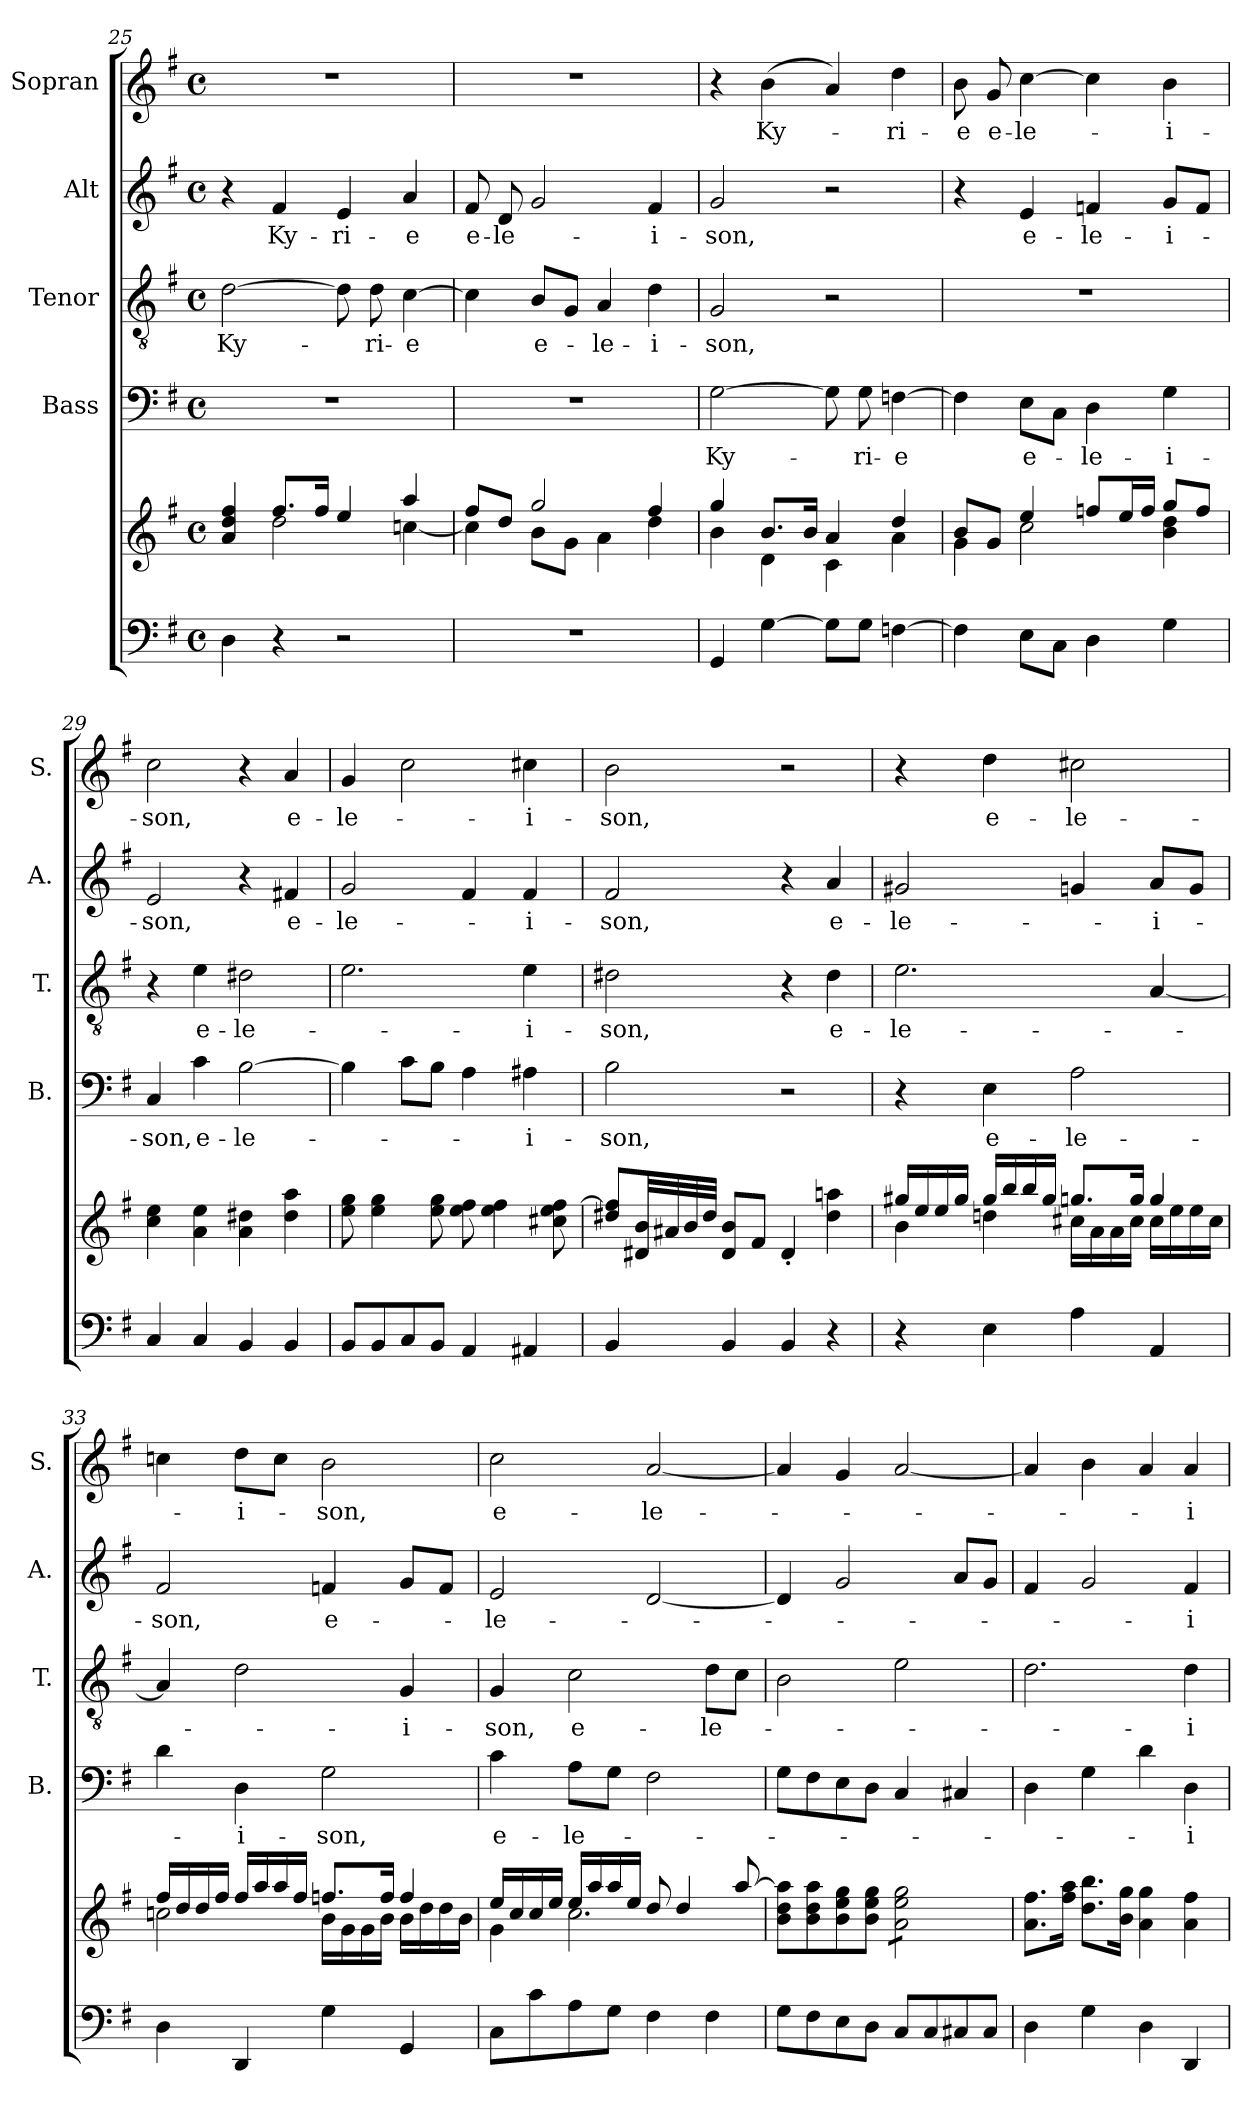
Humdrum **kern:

**kern	**kern	**kern	**text	**kern	**text	**kern	**text	**kern	**text
*part5	*part5	*part4	*part4	*part3	*part3	*part2	*part2	*part1	*part1
*staff6	*staff5	*staff4	*staff4	*staff3	*staff3	*staff2	*staff2	*staff1	*staff1
*	*	*I"Bass	*	*I"Tenor	*	*I"Alt	*	*I"Sopran	*
*	*	*I'B.	*	*I'T.	*	*I'A.	*	*I'S.	*
*clefF4	*clefG2	*clefF4	*	*clefGv2	*	*clefG2	*	*clefG2	*
*k[f#]	*k[f#]	*k[f#]	*	*k[f#]	*	*k[f#]	*	*k[f#]	*
*G:	*G:	*G:	*	*G:	*	*G:	*	*G:	*
*M4/4	*M4/4	*M4/4	*	*M4/4	*	*M4/4	*	*M4/4	*
*met(c)	*met(c)	*met(c)	*	*met(c)	*	*met(c)	*	*met(c)	*
=25	=25	=25	=25	=25	=25	=25	=25	=25	=25
*	*^	*	*	*	*	*	*	*	*
!	!	!	!	!	!	!LO:LY:b	!	!	!	!
4D\	4a/ 4dd/ 4ff#/	4ryy	1r	.	[2d\	Ky-	4r	.	1r	.
!	!	!	!	!	!	!	!	!LO:LY:b	!	!
4r	8.ff#/L	2dd\	.	.	.	.	4f#/	Ky-	.	.
.	16ff#/Jk	.	.	.	.	.	.	.	.	.
!	!	!	!	!	!	!	!	!LO:LY:b	!	!
2r	4ee/	.	.	.	8d\]	.	4e/	-ri-	.	.
!	!	!	!	!	!	!LO:LY:b	!	!	!	!
.	.	.	.	.	8d\	-ri-	.	.	.	.
!	!	!	!	!	!	!LO:LY:b	!	!LO:LY:b	!	!
.	4aa/	[<4ccn\	.	.	[4c\	-e	4a/	-e	.	.
=26	=26	=26	=26	=26	=26	=26	=26	=26	=26	=26
!	!	!	!	!	!	!	!	!LO:LY:b	!	!
1r	8ff#/L	4cc\]	1r	.	4c\]	.	8f#/	e-	1r	.
!	!	!	!	!	!	!	!	!LO:LY:b	!	!
.	8dd/J	.	.	.	.	.	8d/	-le-	.	.
!	!	!	!	!	!	!LO:LY:b	!	!	!	!
.	2gg/	8b\L	.	.	8B/L	e-	2g/	.	.	.
.	.	8g\J	.	.	8G/J	.	.	.	.	.
!	!	!	!	!	!	!LO:LY:b	!	!	!	!
.	.	4a\	.	.	4A/	-le-	.	.	.	.
!	!	!	!	!	!	!LO:LY:b	!	!LO:LY:b	!	!
.	4ff#/	4dd\	.	.	4d\	-i-	4f#/	-i-	.	.
=27	=27	=27	=27	=27	=27	=27	=27	=27	=27	=27
!	!	!	!	!LO:LY:b	!	!LO:LY:b	!	!LO:LY:b	!	!
4GG/	4gg/	4b\	[2G\	Ky-	2G/	-son,	2g/	-son,	4r	.
!	!	!	!	!	!	!	!	!	!	!LO:LY:b
[4G\	8.b/L	4d\	.	.	.	.	.	.	(>4b\	Ky-
.	16b/Jk	.	.	.	.	.	.	.	.	.
8G\L]	4a/	4c\	8G\]	.	2r	.	2r	.	4a/)	.
!	!	!	!	!LO:LY:b	!	!	!	!	!	!
8G\J	.	.	8G\	-ri-	.	.	.	.	.	.
!	!	!	!	!LO:LY:b	!	!	!	!	!	!LO:LY:b
[4Fn\	4dd/	4a\	[4Fn\	-e	.	.	.	.	4dd\	-ri-
!!LO:PB:g=z
=28	=28	=28	=28	=28	=28	=28	=28	=28	=28	=28
!	!	!	!	!	!	!	!	!	!	!LO:LY:b
4F\]	8b/L	4g\	4F\]	.	1r	.	4r	.	8b\	-e
!	!	!	!	!	!	!	!	!	!	!LO:LY:b
.	8g/J	.	.	.	.	.	.	.	8g/	e-
!	!	!	!	!LO:LY:b	!	!	!	!LO:LY:b	!	!LO:LY:b
8E\L	4ee/	2cc\	8E\L	e-	.	.	4e/	e-	[4cc\	-le-
8C\J	.	.	8C\J	.	.	.	.	.	.	.
!	!	!	!	!LO:LY:b	!	!	!	!LO:LY:b	!	!
4D\	8ffn/L	.	4D\	-le-	.	.	4fn/	-le-	4cc\]	.
.	16ee/L	.	.	.	.	.	.	.	.	.
.	16ff/JJ	.	.	.	.	.	.	.	.	.
!	!	!	!	!LO:LY:b	!	!	!	!LO:LY:b	!	!LO:LY:b
4G\	8gg/L	4b\ 4dd\	4G\	-i-	.	.	8g/L	-i-	4b\	-i-
.	8ff/J	.	.	.	.	.	8f/J	.	.	.
*	*v	*v	*	*	*	*	*	*	*	*
=29	=29	=29	=29	=29	=29	=29	=29	=29	=29
!	!	!	!LO:LY:b	!	!	!	!LO:LY:b	!	!LO:LY:b
4C/	4cc\ 4ee\	4C/	-son,	4r	.	2e/	-son,	2cc\	-son,
!	!	!	!LO:LY:b	!	!LO:LY:b	!	!	!	!
4C/	4a\ 4ee\	4c\	e-	4e\	e-	.	.	.	.
!	!	!	!LO:LY:b	!	!LO:LY:b	!	!	!	!
4BB/	4a\ 4dd#X\	[2B\	-le-	2d#X\	-le-	4r	.	4r	.
!	!	!	!	!	!	!	!LO:LY:b	!	!LO:LY:b
4BB/	4dd#\ 4aa\	.	.	.	.	4f#X/	e-	4a/	e-
=30	=30	=30	=30	=30	=30	=30	=30	=30	=30
!	!	!	!	!	!	!	!LO:LY:b	!	!LO:LY:b
8BB/L	8ee\ 8gg\	4B\]	.	2.e\	.	2g/	-le-	4g/	-le-
8BB/	4ee\ 4gg\	.	.	.	.	.	.	.	.
8C/	.	8c\L	.	.	.	.	.	2cc\	.
8BB/J	8ee\ 8gg\	8B\J	.	.	.	.	.	.	.
4AA/	8ee\ 8ff#\	4A\	.	.	.	4f#/	.	.	.
.	4ee\ 4ff#\	.	.	.	.	.	.	.	.
!	!	!	!LO:LY:b	!	!LO:LY:b	!	!LO:LY:b	!	!LO:LY:b
4AA#X/	.	4A#X\	-i-	4e\	-i-	4f#/	-i-	4cc#X\	-i-
.	8cc#X\ 8ee\ [8ff#\	.	.	.	.	.	.	.	.
=31	=31	=31	=31	=31	=31	=31	=31	=31	=31
!	!	!	!LO:LY:b	!	!LO:LY:b	!	!LO:LY:b	!	!LO:LY:b
4BB/	8dd#X/ 8ff#/]L	2B\	-son,	2d#X\	-son,	2f#/	-son,	2b\	-son,
.	32d#X/ 32b/LL	.	.	.	.	.	.	.	.
.	32a#X/	.	.	.	.	.	.	.	.
.	32b/	.	.	.	.	.	.	.	.
.	32dd#/JJJ	.	.	.	.	.	.	.	.
4BB/	8d#/ 8b/L	.	.	.	.	.	.	.	.
.	8f#/J	.	.	.	.	.	.	.	.
4BB/	4d#'</	2r	.	4r	.	4r	.	2r	.
!	!	!	!	!	!LO:LY:b	!	!LO:LY:b	!	!
4r	4dd#\ 4aan\	.	.	4d#\	e-	4a/	e-	.	.
!!LO:LB:g=z
=32	=32	=32	=32	=32	=32	=32	=32	=32	=32
*	*^	*	*	*	*	*	*	*	*
!	!	!	!	!	!	!LO:LY:b	!	!LO:LY:b	!	!
4r	16gg#X/LL	4b\	4r	.	2.e\	-le-	2g#X/	-le-	4r	.
.	16ee/	.	.	.	.	.	.	.	.	.
.	16ee/	.	.	.	.	.	.	.	.	.
.	16gg#/JJ	.	.	.	.	.	.	.	.	.
!	!	!	!	!LO:LY:b	!	!	!	!	!	!LO:LY:b
4E\	16gg#/LL	4ddn\	4E\	e-	.	.	.	.	4dd\	e-
.	16bb/	.	.	.	.	.	.	.	.	.
.	16bb/	.	.	.	.	.	.	.	.	.
.	16gg#/JJ	.	.	.	.	.	.	.	.	.
!	!	!	!	!LO:LY:b	!	!	!	!	!	!LO:LY:b
4A\	8.ggn/L	16cc#X\LL	2A\	-le-	.	.	4gn/	.	2cc#X\	-le-
.	.	16a\	.	.	.	.	.	.	.	.
.	.	16a\	.	.	.	.	.	.	.	.
.	16gg/Jk	16cc#\JJ	.	.	.	.	.	.	.	.
!	!	!	!	!	!	!	!	!LO:LY:b	!	!
4AA/	4gg/	16cc#\LL	.	.	[4A/	.	8a/L	-i-	.	.
.	.	16ee\	.	.	.	.	.	.	.	.
.	.	16ee\	.	.	.	.	8g/J	.	.	.
.	.	16cc#\JJ	.	.	.	.	.	.	.	.
=33	=33	=33	=33	=33	=33	=33	=33	=33	=33	=33
!	!	!	!	!	!	!	!	!LO:LY:b	!	!
4D\	16ff#/LL	2ccn\	4d\	.	4A/]	.	2f#/	-son,	4ccn\	.
.	16dd/	.	.	.	.	.	.	.	.	.
.	16dd/	.	.	.	.	.	.	.	.	.
.	16ff#/JJ	.	.	.	.	.	.	.	.	.
!	!	!	!	!LO:LY:b	!	!	!	!	!	!LO:LY:b
4DD/	16ff#/LL	.	4D\	-i-	2d\	.	.	.	8dd\L	-i-
.	16aa/	.	.	.	.	.	.	.	.	.
.	16aa/	.	.	.	.	.	.	.	8cc\J	.
.	16ff#/JJ	.	.	.	.	.	.	.	.	.
!	!	!	!	!LO:LY:b	!	!	!	!LO:LY:b	!	!LO:LY:b
4G\	8.ffn/L	16b\LL	2G\	-son,	.	.	4fn/	e-	2b\	-son,
.	.	16g\	.	.	.	.	.	.	.	.
.	.	16g\	.	.	.	.	.	.	.	.
.	16ff/Jk	16b\JJ	.	.	.	.	.	.	.	.
!	!	!	!	!	!	!LO:LY:b	!	!	!	!
4GG/	4ff/	16b\LL	.	.	4G/	-i-	8g/L	.	.	.
.	.	16dd\	.	.	.	.	.	.	.	.
.	.	16dd\	.	.	.	.	8f/J	.	.	.
.	.	16b\JJ	.	.	.	.	.	.	.	.
=34	=34	=34	=34	=34	=34	=34	=34	=34	=34	=34
!	!	!	!	!LO:LY:b	!	!LO:LY:b	!	!LO:LY:b	!	!LO:LY:b
8C\L	16ee/LL	4g\	4c\	e-	4G/	-son,	2e/	-le-	2cc\	e-
.	16cc/	.	.	.	.	.	.	.	.	.
8c\	16cc/	.	.	.	.	.	.	.	.	.
.	16ee/JJ	.	.	.	.	.	.	.	.	.
!	!	!	!	!LO:LY:b	!	!LO:LY:b	!	!	!	!
8A\	16ee/LL	2.cc\	8A\L	-le-	2c\	e-	.	.	.	.
.	16aa/	.	.	.	.	.	.	.	.	.
8G\J	16aa/	.	8G\J	.	.	.	.	.	.	.
.	16ee/JJ	.	.	.	.	.	.	.	.	.
!	!	!	!	!	!	!	!	!	!	!LO:LY:b
4F#\	8dd/	.	2F#\	.	.	.	[2d/	.	[2a/	-le-
.	4dd/	.	.	.	.	.	.	.	.	.
!	!	!	!	!	!	!LO:LY:b	!	!	!	!
4F#\	.	.	.	.	8d\L	-le-	.	.	.	.
.	[>8aa/	.	.	.	8c\J	.	.	.	.	.
*	*v	*v	*	*	*	*	*	*	*	*
!!LO:PB:g=z
=35	=35	=35	=35	=35	=35	=35	=35	=35	=35
8G\L	8b\ 8dd\ 8aa\]L	8G\L	.	2B\	.	4d/]	.	4a/]	.
8F#\	8b\ 8dd\ 8aa\	8F#\	.	.	.	.	.	.	.
8E\	8b\ 8ee\ 8gg\	8E\	.	.	.	2g/	.	4g/	.
8D\J	8b\ 8ee\ 8gg\J	8D\J	.	.	.	.	.	.	.
*	*tremolo	*	*	*	*	*	*	*	*
8C/L	8a\ 8ee\ 8gg\L	4C/	.	2e\	.	.	.	[2a/	.
8C/	8a\ 8ee\ 8gg\	.	.	.	.	.	.	.	.
8C#X/	8a\ 8ee\ 8gg\	4C#X/	.	.	.	8a/L	.	.	.
8C#/J	8a\ 8ee\ 8gg\J	.	.	.	.	8g/J	.	.	.
*	*Xtremolo	*	*	*	*	*	*	*	*
=36	=36	=36	=36	=36	=36	=36	=36	=36	=36
4D\	8.a\ 8.ff#\L	4D\	.	2.d\	.	4f#/	.	4a/]	.
.	16ff#\ 16aa\Jk	.	.	.	.	.	.	.	.
4G\	8.dd\ 8.bb\L	4G\	.	.	.	2g/	.	4b\	.
.	16b\ 16gg\Jk	.	.	.	.	.	.	.	.
4D\	4a\ 4gg\	4d\	.	.	.	.	.	4a/	.
!	!	!	!LO:LY:b	!	!LO:LY:b	!	!LO:LY:b	!	!LO:LY:b
4DD/	4a\ 4ff#\	4D\	-i-	4d\	-i-	4f#/	-i-	4a/	-i-
=	=	=	=	=	=	=	=	=	=
*-	*-	*-	*-	*-	*-	*-	*-	*-	*-
